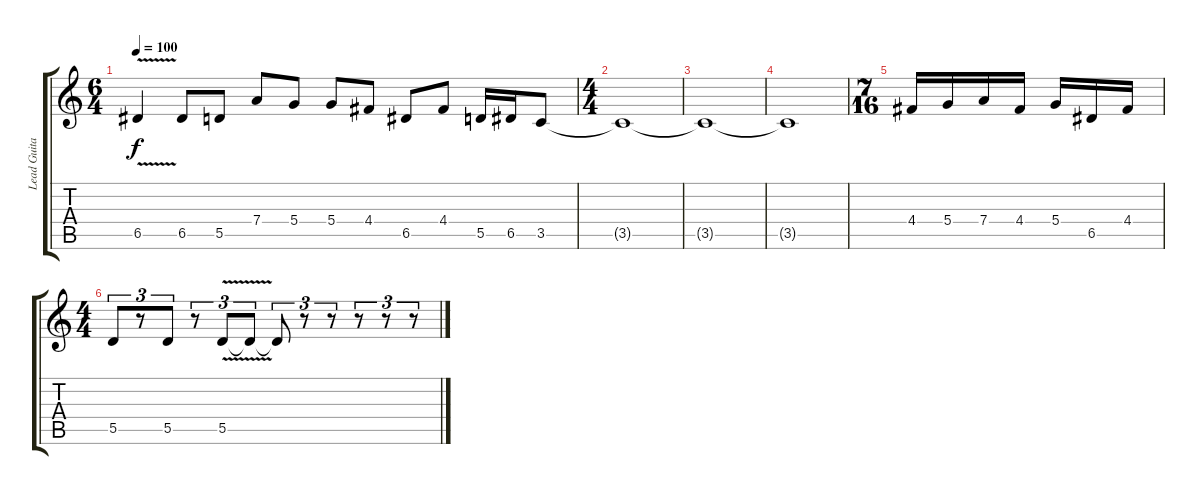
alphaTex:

\track ("Lead Guitar" "Lead Guita") {instrument distortionguitar}
\staff {score tabs}
\tuning (E4 B3 G3 D3 A2 D2) {hide}
\ts (6 4)
\tempo 100
\clef g2
\ks c
6.5{v}.4{dy f} 6.5.8 5.5.8 7.4.8 5.4.8 5.4.8 4.4.8 6.5.8 4.4.8 5.5.16 6.5.16 3.5.8{volume 10} |
\ts (4 4)
3.5{t}.1 |
3.5{t}.1 |
3.5{t}.1 |
\ts (7 16)
4.4.16{volume 14} 5.4.16 7.4.16 4.4.16 5.4.16 6.5.16 4.4.16 |
\ts (4 4)
5.5.8{tu (3 2)} r.8{tu (3 2)} 5.5.8{tu (3 2)} r.8{tu (3 2)} 5.5{v}.8{tu (3 2) instrument guitarharmonics} 5.5{t}.8{tu (3 2)} 5.5{t}.8{tu (3 2)} r.8{tu (3 2)} r.8{tu (3 2)} r.8{tu (3 2)} r.8{tu (3 2)} r.8{tu (3 2)}
